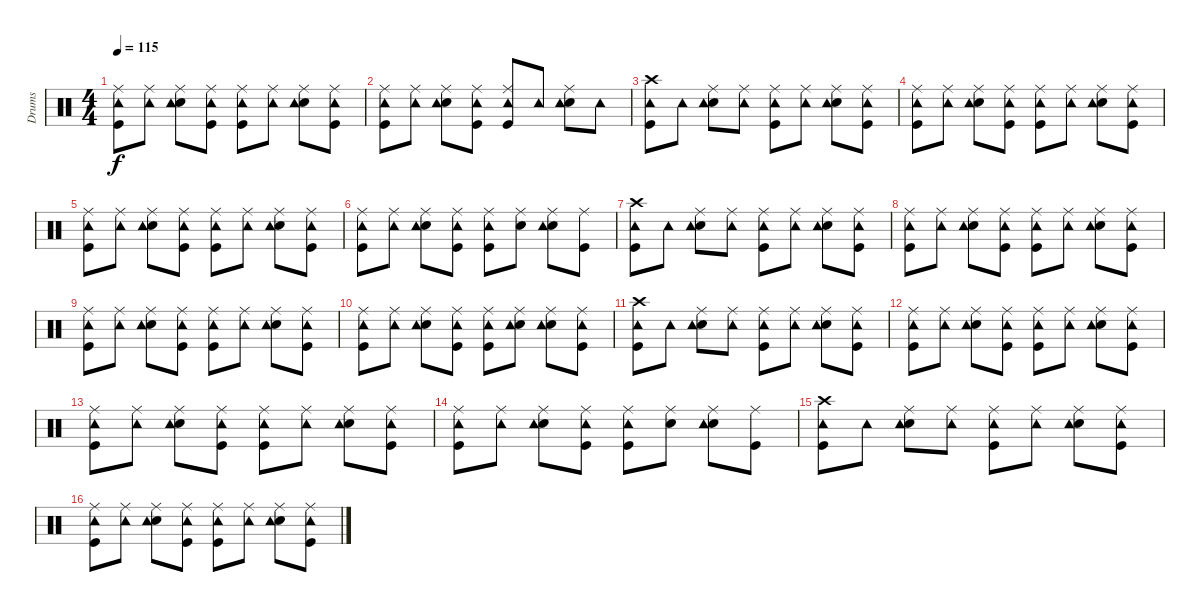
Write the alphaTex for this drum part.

\track ("Drums" "Drums") {instrument percussion}
\staff {score}
\articulation defaults
\ts (4 4)
\tempo 115
\clef neutral
\ks c
("Kick (hit)" "Ride (middle)" "Tambourine (hit)").8{dy f} ("Ride (middle)" "Tambourine (hit)").8 ("Electric Snare (hit)" "Ride (middle)" "Tambourine (hit)").8 ("Kick (hit)" "Ride (middle)" "Tambourine (hit)").8 ("Kick (hit)" "Ride (middle)" "Tambourine (hit)").8 ("Ride (middle)" "Tambourine (hit)").8 ("Electric Snare (hit)" "Ride (middle)" "Tambourine (hit)").8 ("Ride (middle)" "Kick (hit)" "Tambourine (hit)").8 |
("Ride (middle)" "Kick (hit)" "Tambourine (hit)").8 ("Ride (middle)" "Tambourine (hit)").8 ("Electric Snare (hit)" "Ride (middle)" "Tambourine (hit)").8 ("Kick (hit)" "Ride (middle)" "Tambourine (hit)").8 ("Kick (hit)" "Ride (middle)" "Tambourine (hit)").8 "Tambourine (hit)".8 ("Ride (middle)" "Electric Snare (hit)" "Tambourine (hit)").8 "Tambourine (hit)".8 |
("Kick (hit)" "Crash high (hit)" "Tambourine (hit)").8 "Tambourine (hit)".8 ("Ride (middle)" "Electric Snare (hit)" "Tambourine (hit)").8 ("Ride (middle)" "Tambourine (hit)").8 ("Kick (hit)" "Ride (middle)" "Tambourine (hit)").8 ("Ride (middle)" "Tambourine (hit)").8 ("Ride (middle)" "Electric Snare (hit)" "Tambourine (hit)").8 ("Ride (middle)" "Kick (hit)" "Tambourine (hit)").8 |
("Kick (hit)" "Ride (middle)" "Tambourine (hit)").8 ("Ride (middle)" "Tambourine (hit)").8 ("Electric Snare (hit)" "Ride (middle)" "Tambourine (hit)").8 ("Ride (middle)" "Kick (hit)" "Tambourine (hit)").8 ("Kick (hit)" "Ride (middle)" "Tambourine (hit)").8 ("Ride (middle)" "Tambourine (hit)").8 ("Electric Snare (hit)" "Ride (middle)" "Tambourine (hit)").8 ("Kick (hit)" "Ride (middle)" "Tambourine (hit)").8 |
("Kick (hit)" "Ride (middle)" "Tambourine (hit)").8 ("Ride (middle)" "Tambourine (hit)").8 ("Electric Snare (hit)" "Ride (middle)" "Tambourine (hit)").8 ("Kick (hit)" "Ride (middle)" "Tambourine (hit)").8 ("Ride (middle)" "Kick (hit)" "Tambourine (hit)").8 ("Ride (middle)" "Tambourine (hit)").8 ("Electric Snare (hit)" "Ride (middle)" "Tambourine (hit)").8 ("Kick (hit)" "Ride (middle)" "Tambourine (hit)").8 |
("Kick (hit)" "Ride (middle)" "Tambourine (hit)").8 ("Ride (middle)" "Tambourine (hit)").8 ("Ride (middle)" "Electric Snare (hit)" "Tambourine (hit)").8 ("Ride (middle)" "Kick (hit)" "Tambourine (hit)").8 ("Ride (middle)" "Kick (hit)" "Tambourine (hit)").8 ("Ride (middle)" "Electric Snare (hit)").8 ("Ride (middle)" "Electric Snare (hit)" "Tambourine (hit)").8 ("Kick (hit)" "Ride (middle)").8 |
("Kick (hit)" "Crash high (hit)" "Tambourine (hit)").8 "Tambourine (hit)".8 ("Ride (middle)" "Electric Snare (hit)" "Tambourine (hit)").8 ("Ride (middle)" "Tambourine (hit)").8 ("Kick (hit)" "Ride (middle)" "Tambourine (hit)").8 ("Ride (middle)" "Tambourine (hit)").8 ("Electric Snare (hit)" "Ride (middle)" "Tambourine (hit)").8 ("Kick (hit)" "Ride (middle)" "Tambourine (hit)").8 |
("Kick (hit)" "Ride (middle)" "Tambourine (hit)").8 ("Ride (middle)" "Tambourine (hit)").8 ("Ride (middle)" "Electric Snare (hit)" "Tambourine (hit)").8 ("Kick (hit)" "Ride (middle)" "Tambourine (hit)").8 ("Kick (hit)" "Ride (middle)" "Tambourine (hit)").8 ("Ride (middle)" "Tambourine (hit)").8 ("Ride (middle)" "Electric Snare (hit)" "Tambourine (hit)").8 ("Ride (middle)" "Kick (hit)" "Tambourine (hit)").8 |
("Kick (hit)" "Ride (middle)" "Tambourine (hit)").8 ("Ride (middle)" "Tambourine (hit)").8 ("Electric Snare (hit)" "Ride (middle)" "Tambourine (hit)").8 ("Kick (hit)" "Ride (middle)" "Tambourine (hit)").8 ("Kick (hit)" "Ride (middle)" "Tambourine (hit)").8 ("Ride (middle)" "Tambourine (hit)").8 ("Ride (middle)" "Electric Snare (hit)" "Tambourine (hit)").8 ("Kick (hit)" "Ride (middle)" "Tambourine (hit)").8 |
("Kick (hit)" "Ride (middle)" "Tambourine (hit)").8 ("Ride (middle)" "Tambourine (hit)").8 ("Electric Snare (hit)" "Ride (middle)" "Tambourine (hit)").8 ("Kick (hit)" "Ride (middle)" "Tambourine (hit)").8 ("Kick (hit)" "Ride (middle)" "Tambourine (hit)").8 ("Ride (middle)" "Electric Snare (hit)" "Tambourine (hit)").8 ("Electric Snare (hit)" "Ride (middle)" "Tambourine (hit)").8 ("Kick (hit)" "Ride (middle)" "Tambourine (hit)").8 |
("Crash high (hit)" "Kick (hit)" "Tambourine (hit)").8 "Tambourine (hit)".8 ("Electric Snare (hit)" "Ride (middle)" "Tambourine (hit)").8 ("Ride (middle)" "Tambourine (hit)").8 ("Ride (middle)" "Kick (hit)" "Tambourine (hit)").8 ("Ride (middle)" "Tambourine (hit)").8 ("Ride (middle)" "Electric Snare (hit)" "Tambourine (hit)").8 ("Kick (hit)" "Ride (middle)" "Tambourine (hit)").8 |
("Kick (hit)" "Ride (middle)" "Tambourine (hit)").8 ("Ride (middle)" "Tambourine (hit)").8 ("Electric Snare (hit)" "Ride (middle)" "Tambourine (hit)").8 ("Kick (hit)" "Ride (middle)" "Tambourine (hit)").8 ("Kick (hit)" "Ride (middle)" "Tambourine (hit)").8 ("Ride (middle)" "Tambourine (hit)").8 ("Ride (middle)" "Electric Snare (hit)" "Tambourine (hit)").8 ("Kick (hit)" "Ride (middle)" "Tambourine (hit)").8 |
("Kick (hit)" "Ride (middle)" "Tambourine (hit)").8 ("Ride (middle)" "Tambourine (hit)").8 ("Electric Snare (hit)" "Ride (middle)" "Tambourine (hit)").8 ("Kick (hit)" "Ride (middle)" "Tambourine (hit)").8 ("Kick (hit)" "Ride (middle)" "Tambourine (hit)").8 ("Ride (middle)" "Tambourine (hit)").8 ("Ride (middle)" "Electric Snare (hit)" "Tambourine (hit)").8 ("Kick (hit)" "Ride (middle)" "Tambourine (hit)").8 |
("Kick (hit)" "Ride (middle)" "Tambourine (hit)").8 ("Ride (middle)" "Tambourine (hit)").8 ("Electric Snare (hit)" "Ride (middle)" "Tambourine (hit)").8 ("Kick (hit)" "Ride (middle)" "Tambourine (hit)").8 ("Kick (hit)" "Ride (middle)" "Tambourine (hit)").8 ("Electric Snare (hit)" "Ride (middle)").8 ("Ride (middle)" "Electric Snare (hit)" "Tambourine (hit)").8 ("Ride (middle)" "Kick (hit)").8 |
("Kick (hit)" "Crash high (hit)" "Tambourine (hit)").8 "Tambourine (hit)".8 ("Electric Snare (hit)" "Ride (middle)" "Tambourine (hit)").8 ("Ride (middle)" "Tambourine (hit)").8 ("Ride (middle)" "Kick (hit)" "Tambourine (hit)").8 ("Ride (middle)" "Tambourine (hit)").8 ("Electric Snare (hit)" "Ride (middle)" "Tambourine (hit)").8 ("Kick (hit)" "Ride (middle)" "Tambourine (hit)").8 |
("Kick (hit)" "Ride (middle)" "Tambourine (hit)").8 ("Ride (middle)" "Tambourine (hit)").8 ("Electric Snare (hit)" "Ride (middle)" "Tambourine (hit)").8 ("Kick (hit)" "Ride (middle)" "Tambourine (hit)").8 ("Kick (hit)" "Ride (middle)" "Tambourine (hit)").8 ("Ride (middle)" "Tambourine (hit)").8 ("Electric Snare (hit)" "Ride (middle)" "Tambourine (hit)").8 ("Ride (middle)" "Kick (hit)" "Tambourine (hit)").8
